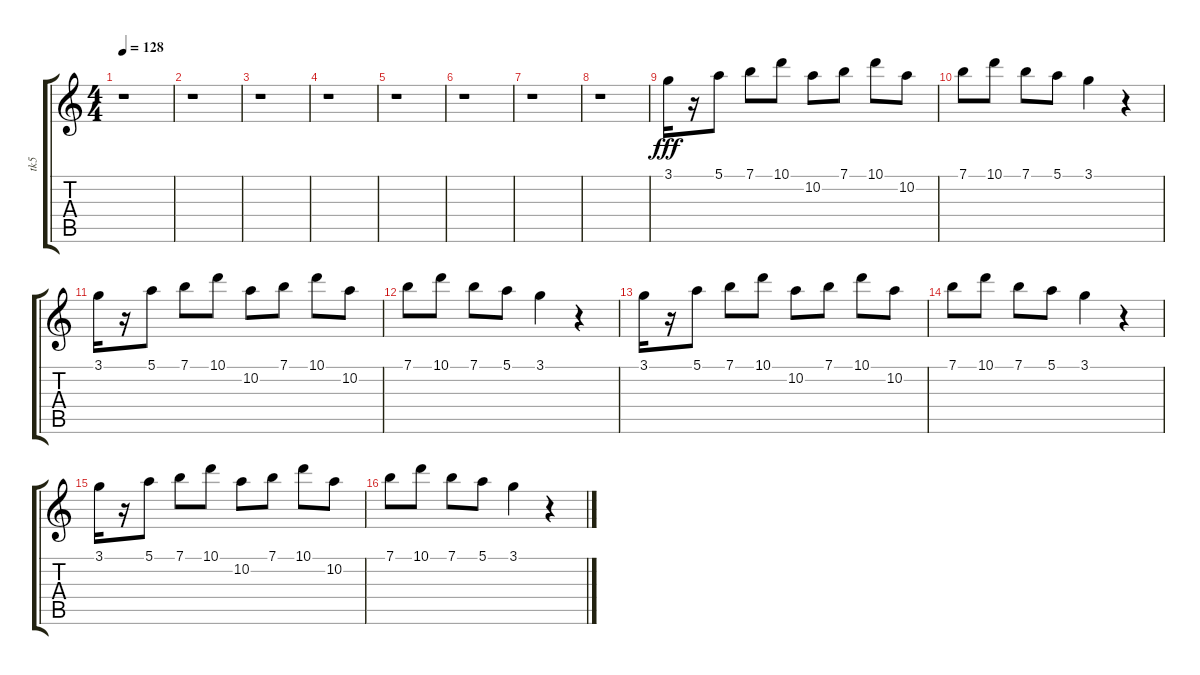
\track ("tk5" "tk5") {instrument distortionguitar}
\staff {score tabs}
\tuning (E4 B3 G3 D3 A2 E2) {hide}
\ts (4 4)
\tempo 128
\clef g2
\ks c
r.1{dy fff} |
r.1 |
r.1 |
r.1 |
r.1 |
r.1 |
r.1 |
r.1 |
3.1.16 r.16 5.1.8 7.1.8 10.1.8 10.2.8 7.1.8 10.1.8 10.2.8 |
7.1.8 10.1.8 7.1.8 5.1.8 3.1.4 r.4 |
3.1.16 r.16 5.1.8 7.1.8 10.1.8 10.2.8 7.1.8 10.1.8 10.2.8 |
7.1.8 10.1.8 7.1.8 5.1.8 3.1.4 r.4 |
3.1.16 r.16 5.1.8 7.1.8 10.1.8 10.2.8 7.1.8 10.1.8 10.2.8 |
7.1.8 10.1.8 7.1.8 5.1.8 3.1.4 r.4 |
3.1.16 r.16 5.1.8 7.1.8 10.1.8 10.2.8 7.1.8 10.1.8 10.2.8 |
7.1.8 10.1.8 7.1.8 5.1.8 3.1.4 r.4
